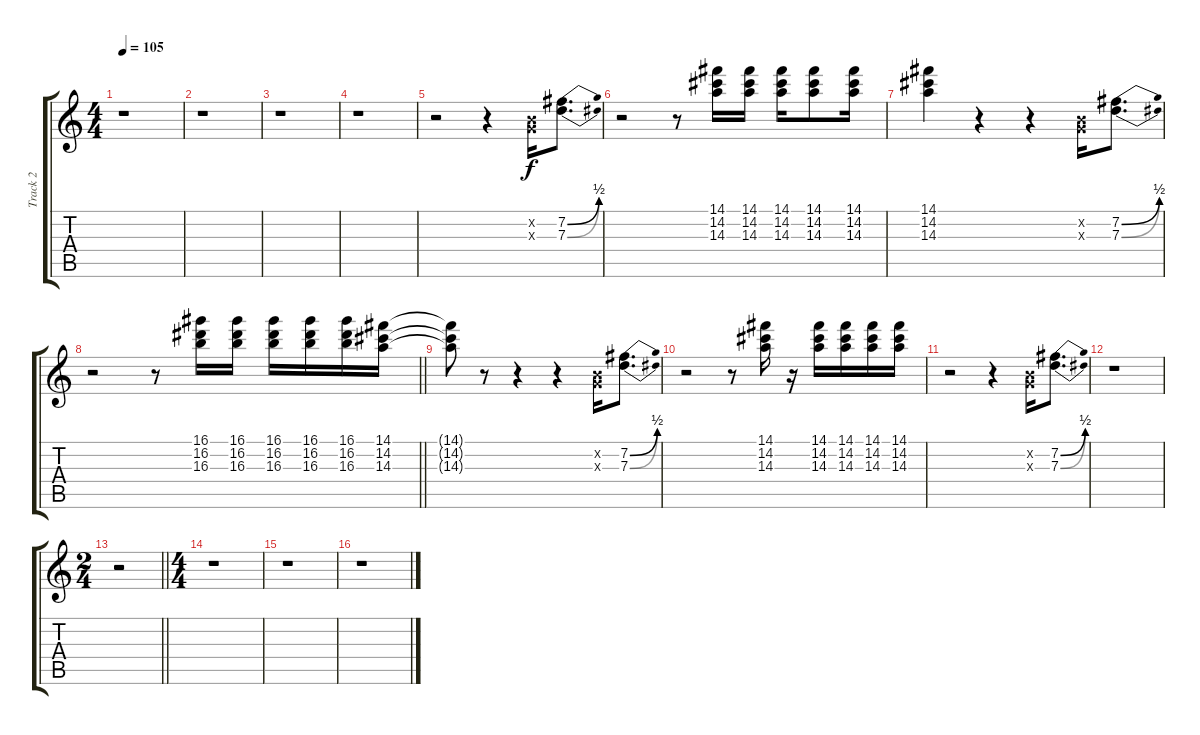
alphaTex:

\track ("Track 2" "Track 2") {instrument distortionguitar}
\staff {score tabs}
\tuning (E4 B3 G3 D3 A2 E2) {hide}
\ts (4 4)
\tempo 105
\clef g2
\ks c
r.1{dy f} |
r.1 |
r.1 |
r.1 |
r.2 r.4 (0.2{x} 0.3{x}).16 (7.2{be (bend 0 0 60 2)} 7.3{be (bend 0 0 60 2)}).8{d} |
r.2 r.8 (14.1 14.2 14.3).16 (14.1 14.2 14.3).16 (14.1 14.2 14.3).16 (14.1 14.2 14.3).8 (14.1 14.2 14.3).16 |
(14.1 14.2 14.3).4 r.4 r.4 (0.2{x} 0.3{x}).16 (7.2{be (bend 0 0 60 2)} 7.3{be (bend 0 0 60 2)}).8{d} |
\barLineRight lightlight
r.2 r.8 (16.1 16.2 16.3).16 (16.1 16.2 16.3).16 (16.1 16.2 16.3).16 (16.1 16.2 16.3).16 (16.1 16.2 16.3).16 (14.1 14.2 14.3).16 |
(14.1{t} 14.2{t} 14.3{t}).8 r.8 r.4 r.4 (0.2{x} 0.3{x}).16 (7.2{be (bend 0 0 60 2)} 7.3{be (bend 0 0 60 2)}).8{d} |
r.2 r.8 (14.1 14.2 14.3).16 r.16 (14.1 14.2 14.3).16 (14.1 14.2 14.3).16 (14.1 14.2 14.3).16 (14.1 14.2 14.3).16 |
r.2 r.4 (0.2{x} 0.3{x}).16 (7.2{be (bend 0 0 60 2)} 7.3{be (bend 0 0 60 2)}).8{d} |
r.1 |
\ts (2 4)
\barLineRight lightlight
r.2 |
\ts (4 4)
r.1 |
r.1 |
r.1
